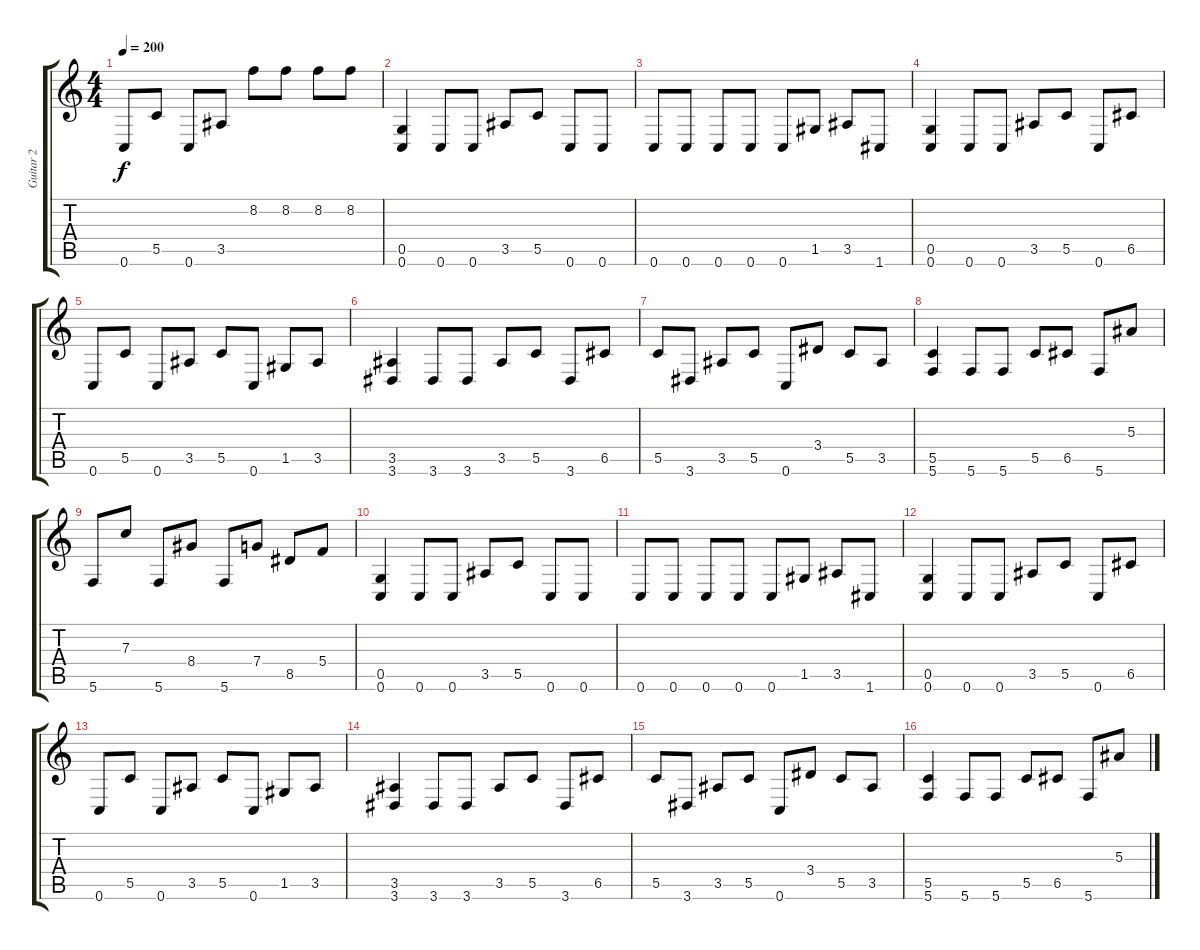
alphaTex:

\track ("Guitar 2" "Guitar 2") {instrument distortionguitar}
\staff {score tabs}
\tuning (D4 A3 F3 C3 G2 C2) {hide}
\ts (4 4)
\tempo 200
\clef g2
\ks c
0.6.8{dy f} 5.5.8 0.6.8 3.5.8 8.2.8 8.2.8 8.2.8 8.2.8 |
(0.5 0.6).4 0.6.8 0.6.8 3.5.8 5.5.8 0.6.8 0.6.8 |
0.6.8 0.6.8 0.6.8 0.6.8 0.6.8 1.5.8 3.5.8 1.6.8 |
(0.5 0.6).4 0.6.8 0.6.8 3.5.8 5.5.8 0.6.8 6.5.8 |
0.6.8 5.5.8 0.6.8 3.5.8 5.5.8 0.6.8 1.5.8 3.5.8 |
(3.5 3.6).4 3.6.8 3.6.8 3.5.8 5.5.8 3.6.8 6.5.8 |
5.5.8 3.6.8 3.5.8 5.5.8 0.6.8 3.4.8 5.5.8 3.5.8 |
(5.5 5.6).4 5.6.8 5.6.8 5.5.8 6.5.8 5.6.8 5.3.8 |
5.6.8 7.3.8 5.6.8 8.4.8 5.6.8 7.4.8 8.5.8 5.4.8 |
(0.5 0.6).4 0.6.8 0.6.8 3.5.8 5.5.8 0.6.8 0.6.8 |
0.6.8 0.6.8 0.6.8 0.6.8 0.6.8 1.5.8 3.5.8 1.6.8 |
(0.5 0.6).4 0.6.8 0.6.8 3.5.8 5.5.8 0.6.8 6.5.8 |
0.6.8 5.5.8 0.6.8 3.5.8 5.5.8 0.6.8 1.5.8 3.5.8 |
(3.5 3.6).4 3.6.8 3.6.8 3.5.8 5.5.8 3.6.8 6.5.8 |
5.5.8 3.6.8 3.5.8 5.5.8 0.6.8 3.4.8 5.5.8 3.5.8 |
(5.5 5.6).4 5.6.8 5.6.8 5.5.8 6.5.8 5.6.8 5.3.8
